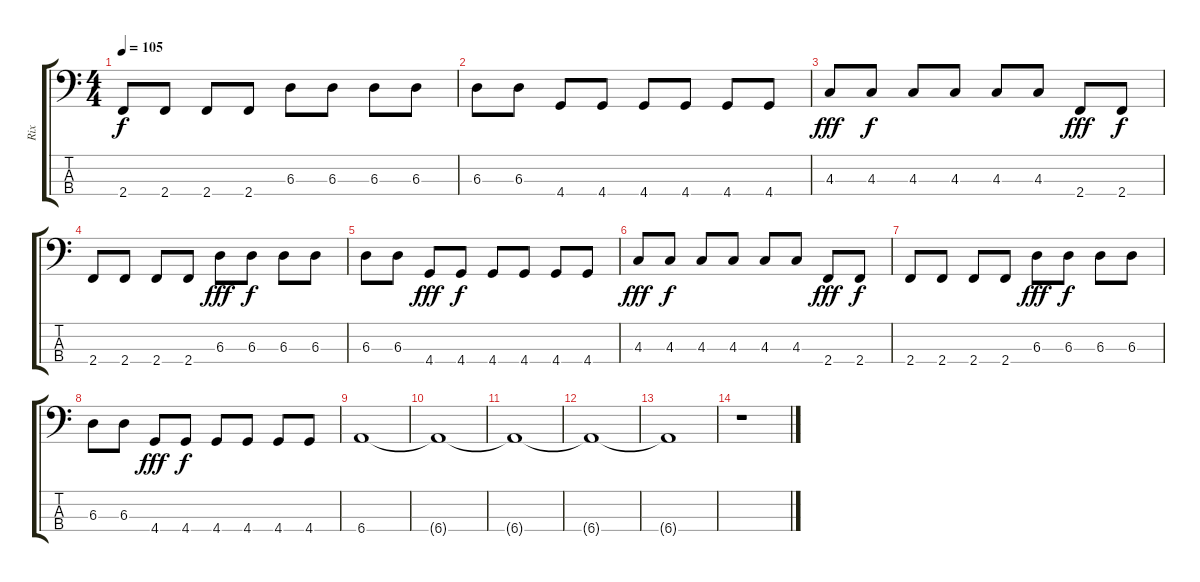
\track ("Rix" "Rix") {instrument electricbasspick}
\staff {score tabs}
\tuning (Gb2 Db2 Ab1 Eb1) {hide}
\ts (4 4)
\tempo 105
\clef f4
\ks c
2.4.8{dy f} 2.4.8 2.4.8 2.4.8 6.3.8 6.3.8 6.3.8 6.3.8 |
6.3.8 6.3.8 4.4.8 4.4.8 4.4.8 4.4.8 4.4.8 4.4.8 |
4.3.8{dy fff} 4.3.8{dy f} 4.3.8 4.3.8 4.3.8 4.3.8 2.4.8{dy fff} 2.4.8{dy f} |
2.4.8 2.4.8 2.4.8 2.4.8 6.3.8{dy fff} 6.3.8{dy f} 6.3.8 6.3.8 |
6.3.8 6.3.8 4.4.8{dy fff} 4.4.8{dy f} 4.4.8 4.4.8 4.4.8 4.4.8 |
4.3.8{dy fff} 4.3.8{dy f} 4.3.8 4.3.8 4.3.8 4.3.8 2.4.8{dy fff} 2.4.8{dy f} |
2.4.8 2.4.8 2.4.8 2.4.8 6.3.8{dy fff} 6.3.8{dy f} 6.3.8 6.3.8 |
6.3.8 6.3.8 4.4.8{dy fff} 4.4.8{dy f} 4.4.8 4.4.8 4.4.8 4.4.8 |
6.4.1 |
6.4{t}.1 |
6.4{t}.1 |
6.4{t}.1 |
6.4{t}.1 |
r.1
